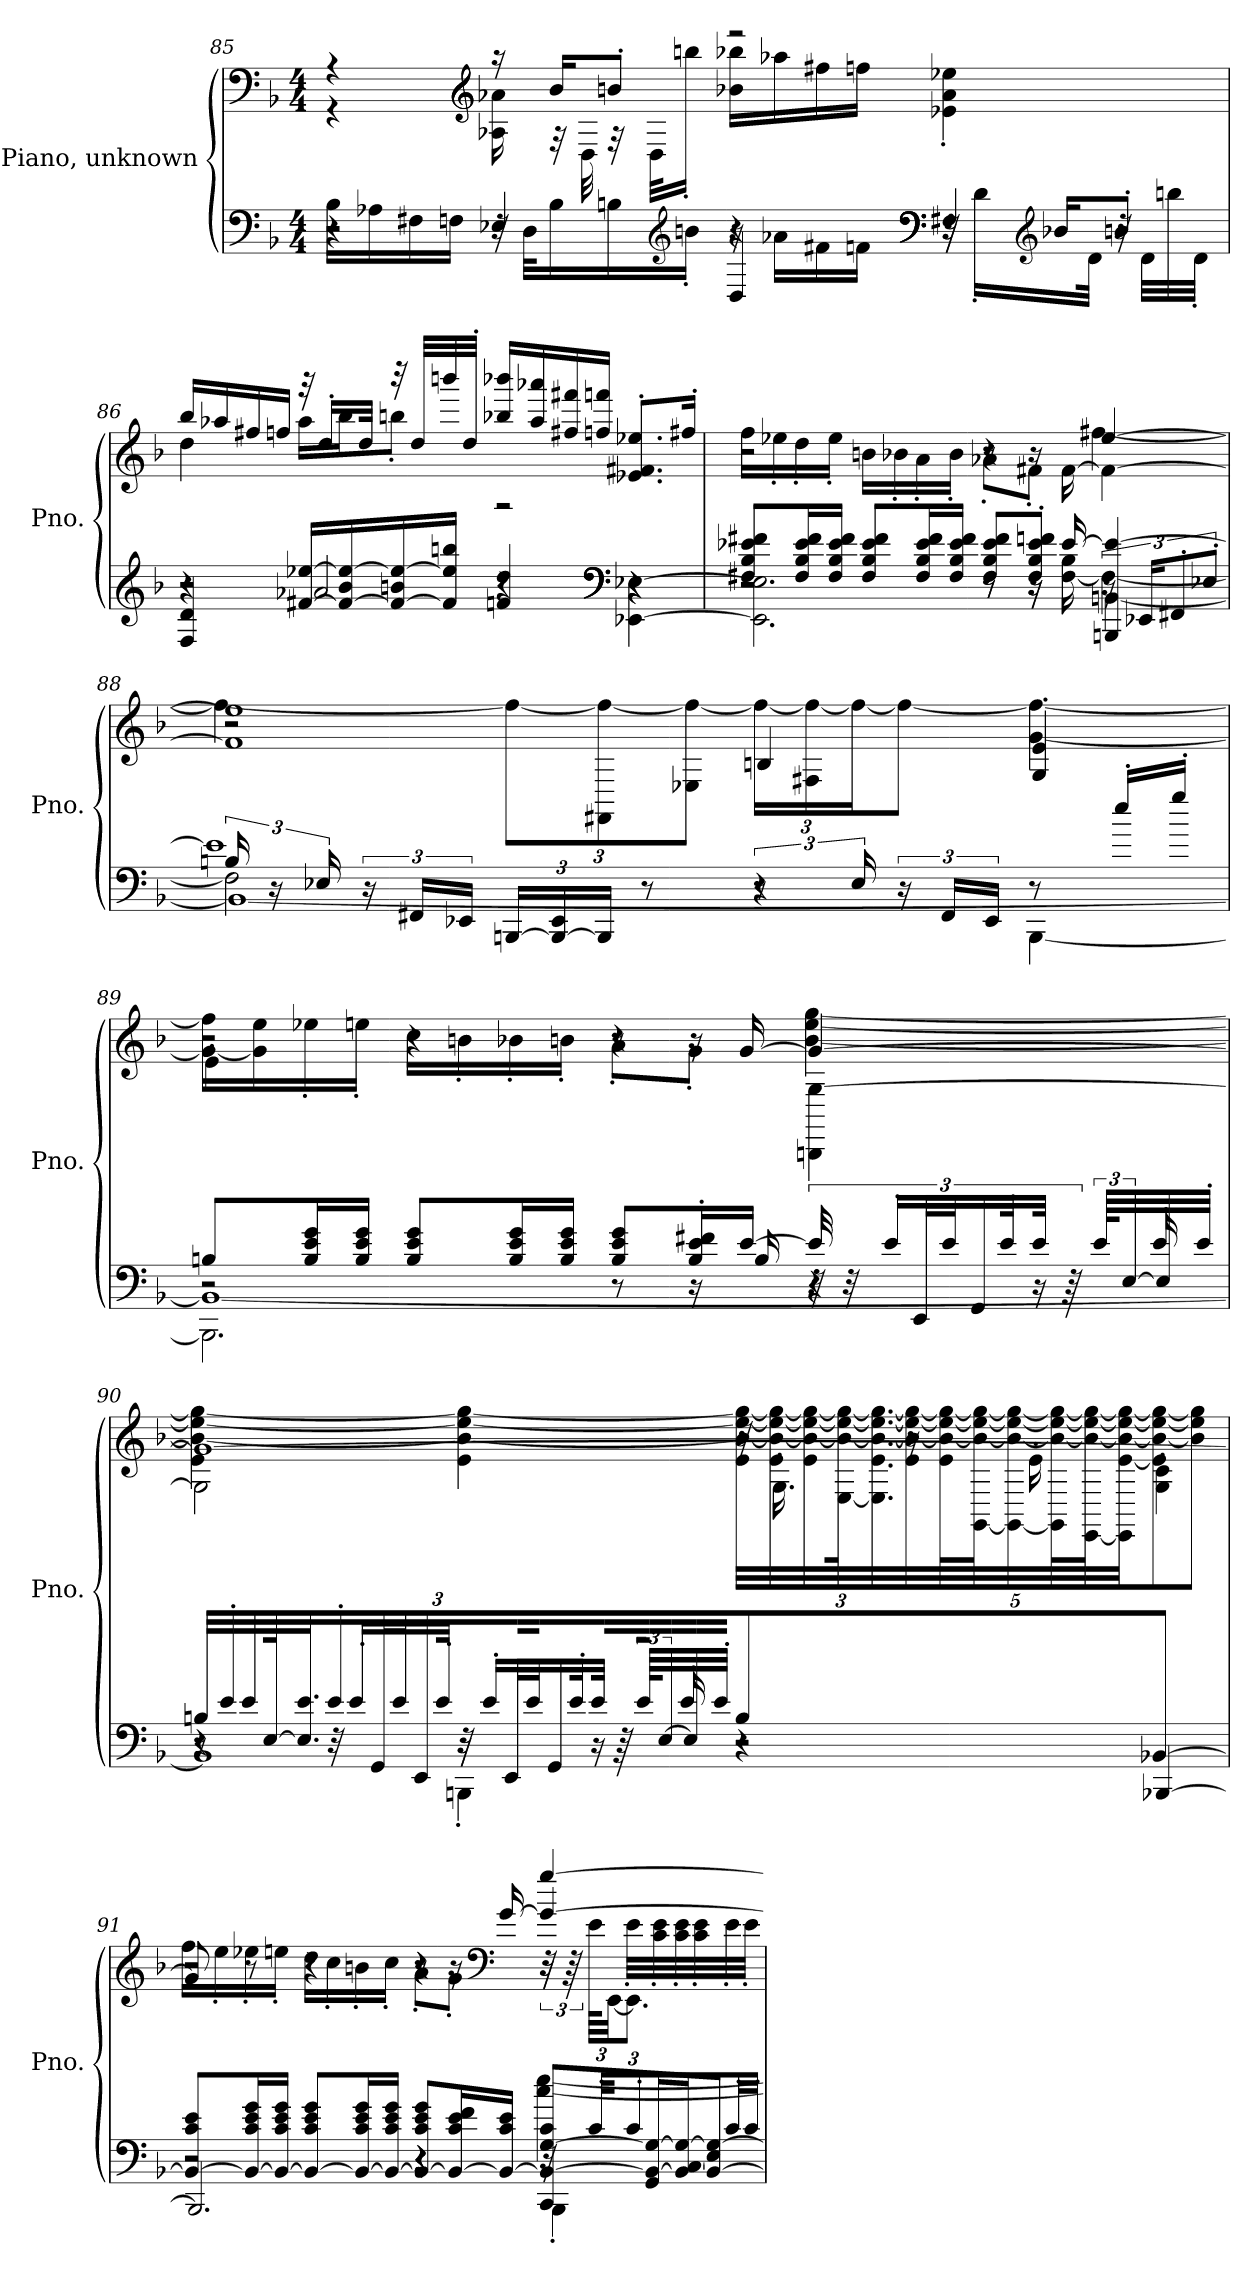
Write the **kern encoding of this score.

**kern	**kern
*part1	*part1
*staff2	*staff1
*I"Piano, unknown	*
*I'Pno.	*
!!LO:LB:g=z
*clefF4	*clefF4
*k[b-]	*k[b-]
*M4/4	*M4/4
=85	=85
*^	*^
*	*^	*	*
2r	16B-\LL	4r	4r	4r
.	16A-X\	.	.	.
.	16F#X\	.	.	.
.	16Fn\JJ	.	.	.
*	*	*	*clefG2	*
.	32r	4E-X/	16r	16A-X\ 16a-X\
.	32D\KLL	.	.	.
.	16B-\	.	16b-/KL	32r
.	.	.	.	32D\
.	16Bn\	.	8bn'/J	32r
.	.	.	.	32D\KLL
*clefG2	*	*	*	*
.	16bn'\JJ	.	.	16bbn'\JJ
4r	16r	4D/	2r	16b-X\ 16bb-X\LL
.	16a-X\LL	.	.	16aa-X\
.	16f#X\	.	.	16ff#X\
.	16fn\JJ	.	.	16ffn\JJ
*clefF4	*	*	*	*
16r	32r	4F#X/	.	4e-X\' 4a-\' 4ee-X\'
.	16d'\LL	.	.	.
*clefG2	*	*	*	*
16b-X/KL	.	.	.	.
.	32d\JJk	.	.	.
8bn'/J	32r	.	.	.
.	32d\LLL	.	.	.
.	32bbn\	.	.	.
.	32d'\JJJ	.	.	.
!!LO:LB:g=z	!!
=86	=86	=86	=86	=86
4F/ 4d/	4r	2r	16bb-/LL	4dd\
.	.	.	16aa-X/	.
.	.	.	16ff#X/	.
.	.	.	16ffn/JJ	.
[16f#X/ [16ee-X/LL	2a-X/	.	32r	16aa-\LL
.	.	.	16dd'/LL	.
16f#/_ 16b-/ 16ee-/_	.	.	.	16bb-\J
.	.	.	32dd/JJk	.
16f#/_ 16bn/ 16ee-/_	.	.	32r	8bbn'\J
.	.	.	32dd/LLL	.
16f#/] 16ee-/] 16bbn/JJ	.	.	32bbbn/	.
.	.	.	32dd'/JJJ	.
4fn/ 4dd/	.	4r	16bb-X/ 16bbb-X/LL	2r
.	.	.	16aa-/ 16aaa-X/	.
.	.	.	16ff#X/ 16fff#X/	.
.	.	.	16ffn/ 16fffn/JJ	.
*clefF4	*	*	*	*
4r	4r	[4EE-X\ [4E-X\	8.e-X/' 8.f#X/' 8.ee-X/'L	.
.	.	.	16ff#X'/Jk	.
!!LO:LB:g=z
=87	=87	=87	=87	=87
*	*	*^	*	*^
8F#X/ 8B-/ 8e-X/ 8f#X/L	2r	2r	2.EE-\] 2.E-\]	2r	16ff\LL	2r
.	.	.	.	.	16ee-X'\	.
16F#/ 16B-/ 16e-/ 16f#/L	.	.	.	.	16dd'\	.
16F#/ 16B-/ 16e-/ 16f#/JJ	.	.	.	.	16ee-'\JJ	.
8F#/ 8B-/ 8e-/ 8f#/L	.	.	.	.	16bn\LL	.
.	.	.	.	.	16b-X'\	.
16F#/ 16B-/ 16e-/ 16f#/L	.	.	.	.	16a'\	.
16F#/ 16B-/ 16e-/ 16f#/JJ	.	.	.	.	16b-'\JJ	.
8F#/ 8B-/ 8e-/ 8f#/L	8r	8r	.	4r	8a-X'\L	8r
8F#/' 8B-/' 8e-/' 8fn/'J	16r	16r	.	.	8f#X'\J	16r
.	[16F#\ 16B-\	[16e-/	.	.	.	[16f#\
24r	4F#\_	4BBBn/ 4e-/_	[4BBn\	[4ee-/	[4ff#X\	4f#\_
24EE-X/KL	.	.	.	.	.	.
12FF#X'/	.	.	.	.	.	.
12E-X'/J	.	.	.	.	.	.
!!LO:LB:g=z
=88	=88	=88	=88	=88	=88	=88
*	*	*	*	*	*	*^
24Bn/	2F#\]	1e-]	1BB_	1ee-]	4ff#\_	2r	1f#]
24r	.	.	.	.	.	.	.
24E-X/	.	.	.	.	.	.	.
24r	.	.	.	.	.	.	.
24FF#X/LL	.	.	.	.	.	.	.
24EE-X/JJ	.	.	.	.	.	.	.
*Xbrackettup	*	*	*	*	*Xbrackettup	*	*
[24BBBn/LL	.	.	.	.	12ff#\L_	.	.
24BBB/_ 24EE-/	.	.	.	.	.	.	.
24BBB/JJ]	.	.	.	.	12FF#X\ 12ff#\_	.	.
8r	.	.	.	.	.	.	.
.	.	.	.	.	12E-X\ 12ff#\_J	.	.
*brackettup	*	*	*	*	*	*	*
12r	4r	.	.	.	24ff#\LL_	4Bn/	.
.	.	.	.	.	24F#X\ 24ff#\_	.	.
24E-/	.	.	.	.	24ff#\J_	.	.
24r	.	.	.	.	8ff#\J_	.	.
24FF#/LL	.	.	.	.	.	.	.
24EE-/JJ	.	.	.	.	.	.	.
8r	[4BBB\	.	.	.	[4g\ 4ff#\_	4G/' 4e/'	.
16ee'/LL	.	.	.	.	.	.	.
16gg'/JJ	.	.	.	.	.	.	.
*	*	*	*	*	*	*v	*v
!!LO:PB:g=z
=89	=89	=89	=89	=89	=89	=89
8Bn/L	2.BBB\]	2r	1BB_	2r	16g\_ 16ff#\]LL	4e'\
.	.	.	.	.	16g\] 16ee\	.
16B/ 16e/ 16g/L	.	.	.	.	16ee-X'\	.
16B/ 16e/ 16g/JJ	.	.	.	.	16een'\JJ	.
8B/ 8e/ 8g/L	.	.	.	.	16cc\LL	4r
.	.	.	.	.	16bn'\	.
16B/ 16e/ 16g/L	.	.	.	.	16b-X'\	.
16B/ 16e/ 16g/JJ	.	.	.	.	16bn'\JJ	.
8B/ 8e/ 8g/L	.	8r	.	8r	8a'\L	4r
16B/' 16e/' 16f#X/'L	.	16r	.	16r	8g'\J	.
[16e/JJ	.	16B/	.	[16g/	.	.
48e/]	4r	32r	.	4g/_	[4b\ [4ee\ [4gg\	4BBBn\ [4G\
48r	.	.	.	.	.	.
.	.	16e'/LL	.	.	.	.
48EE/LLL	.	.	.	.	.	.
48e/J	.	.	.	.	.	.
24GG/	.	.	.	.	.	.
.	.	32e'/JJk	.	.	.	.
48e/JJk	.	16r	.	.	.	.
96r	.	.	.	.	.	.
96e/KLLL	.	.	.	.	.	.
[48E/	.	.	.	.	.	.
32E/]	.	16e'/	.	.	.	.
32e'/JJJ	.	.	.	.	.	.
!!LO:LB:g=z	!!	!!
=90	=90	=90	=90	=90	=90	=90
32Bn/LLL	4r	8r	1BB]	1g_	4e\ 4b\_ 4ee\_ 4gg\_	2G\]
32e'/	.	.	.	.	.	.
*Xbrackettup	*	*	*	*	*	*
48e/	.	.	.	.	.	.
[96E/K	.	.	.	.	.	.
48.E/] 48.e/J	.	.	.	.	.	.
24e'/	.	32r	.	.	.	.
.	.	16e'/LL	.	.	.	.
48GG/L	.	.	.	.	.	.
48e/J	.	.	.	.	.	.
24EE/JJ	.	.	.	.	.	.
.	.	32e'/JJk	.	.	.	.
*brackettup	*	*	*	*	*	*
24r	4BBBn'\	32r	.	.	4e\ 4b\_ 4ee\_ 4gg\_	.
.	.	16e'/LL	.	.	.	.
48EE/LLL	.	.	.	.	.	.
48e/J	.	.	.	.	.	.
24GG/	.	.	.	.	.	.
.	.	32e'/JJk	.	.	.	.
48e/JJk	.	16r	.	.	.	.
96r	.	.	.	.	.	.
96e/KLLL	.	.	.	.	.	.
[48E/	.	.	.	.	.	.
32E/]	.	16e'/	.	.	.	.
32e'/JJJ	.	.	.	.	.	.
4B/	2r	4r	.	.	32e\ 32b\_ 32ee\_ 32gg\_LLL	32r
.	.	.	.	.	32e\ 32b\_ 32ee\_ 32gg\_	16.G'\
.	.	.	.	.	48e\ 48b\_ 48ee\_ 48gg\_	.
.	.	.	.	.	[96E\ 96b\_ 96ee\_ 96gg\_K	.
.	.	.	.	.	48.E\] 48.e\ 48.b\_ 48.ee\_ 48.gg\_	.
.	.	.	.	.	40e\ 40b\_ 40ee\_ 40gg\_	16r
.	.	.	.	.	80e\ 80b\_ 80ee\_ 80gg\_L	.
.	.	.	.	.	[80GG\ 80b\_ 80ee\_ 80gg\_J	.
.	.	.	.	.	40GG\_ 40b\_ 40ee\_ 40gg\_	.
.	.	.	.	.	.	16e'\
.	.	.	.	.	80GG\] 80b\_ 80ee\_ 80gg\_L	.
.	.	.	.	.	[80EE\ 80b\_ 80ee\_ 80gg\_J	.
.	.	.	.	.	40EE\] [40e\ 40b\_ 40ee\_ 40gg\_JJ	.
[4BB-X/	.	[4BBB-X/	.	.	8e\] 8b\_ 8ee\_ 8gg\_	4G\' 4c\'
.	.	.	.	.	8b\] 8ee\] 8gg\]J	.
!!LO:LB:g=z
=91	=91	=91	=91	=91	=91	=91
*	*	*	*	*	*	*^
8BB-/_ 8c/ 8e/L	2r	2.BBB-/]	2r	8g/]	16ff\LL	2r	2r
.	.	.	.	.	16ee'\	.	.
16BB-/_ 16c/ 16e/ 16g/L	.	.	.	8r	16ee-X'\	.	.
16BB-/_ 16c/ 16e/ 16g/JJ	.	.	.	.	16een'\JJ	.	.
8BB-/_ 8c/ 8e/ 8g/L	.	.	.	4r	16dd\LL	.	.
.	.	.	.	.	16cc'\	.	.
16BB-/_ 16c/ 16e/ 16g/L	.	.	.	.	16bn'\	.	.
16BB-/_ 16c/ 16e/ 16g/JJ	.	.	.	.	16cc'\JJ	.	.
8BB-/_ 8c/ 8e/ 8g/L	4r	.	4r	8r	8a'\L	4r	4r
16BB-/_ 16c/ 16e/ 16f/L	.	.	.	16r	8g'\J	.	.
*	*	*	*	*clefF4	*	*	*
16BB-/_ 16c/ 16e/JJ	.	.	.	[16g/	.	.	.
*Xbrackettup	*	*	*	*	*brackettup	*	*
12CC/ 12BB-/_ [12G/ 12c/L	[4cc\ [4ee\	32r	4BBB-'\	4g/_	48r	[4gg/	16r
.	.	.	.	.	96r	.	.
.	.	32c'/KKL	.	.	96e\KLLL	.	.
.	.	.	.	.	[48EE\JJ	.	.
.	.	8c'/	.	.	8.EE\J]	.	32e'\LLL
24GG/ 24BB-/_ 24G/_L	.	.	.	.	.	.	.
.	.	.	.	.	.	.	32c\' 32e\'
24BB-/_ 24C/ 24G/_J	.	.	.	.	.	.	32c\' 32e\'
.	.	.	.	.	.	.	32c\' 32e\'
12BB-/_ 12E/ 12G/_J	.	.	.	.	.	.	.
.	.	32c'/LL	.	.	.	.	32e'\
.	.	32c'/JJJ	.	.	.	.	32e'\JJJ
*v	*v	*v	*v	*	*	*	*
*	*v	*v	*v	*v
=	=
*-	*-
